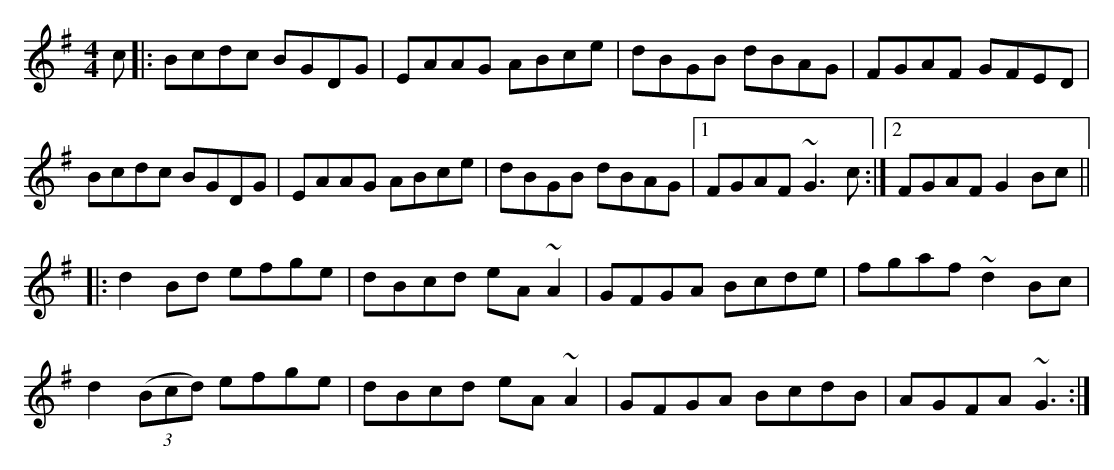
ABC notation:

X:1
M:4/4
K:G
c|:Bcdc BGDG|EAAG ABce|dBGB dBAG|FGAF GFED|
Bcdc BGDG|EAAG ABce|dBGB dBAG|1 FGAF ~G3c:|2 FGAF G2Bc ||
|:d2Bd efge|dBcd eA~A2|GFGA Bcde|fgaf ~d2Bc|
d2 ((3Bcd) efge|dBcd eA~A2|GFGA BcdB|AGFA ~G3:|
